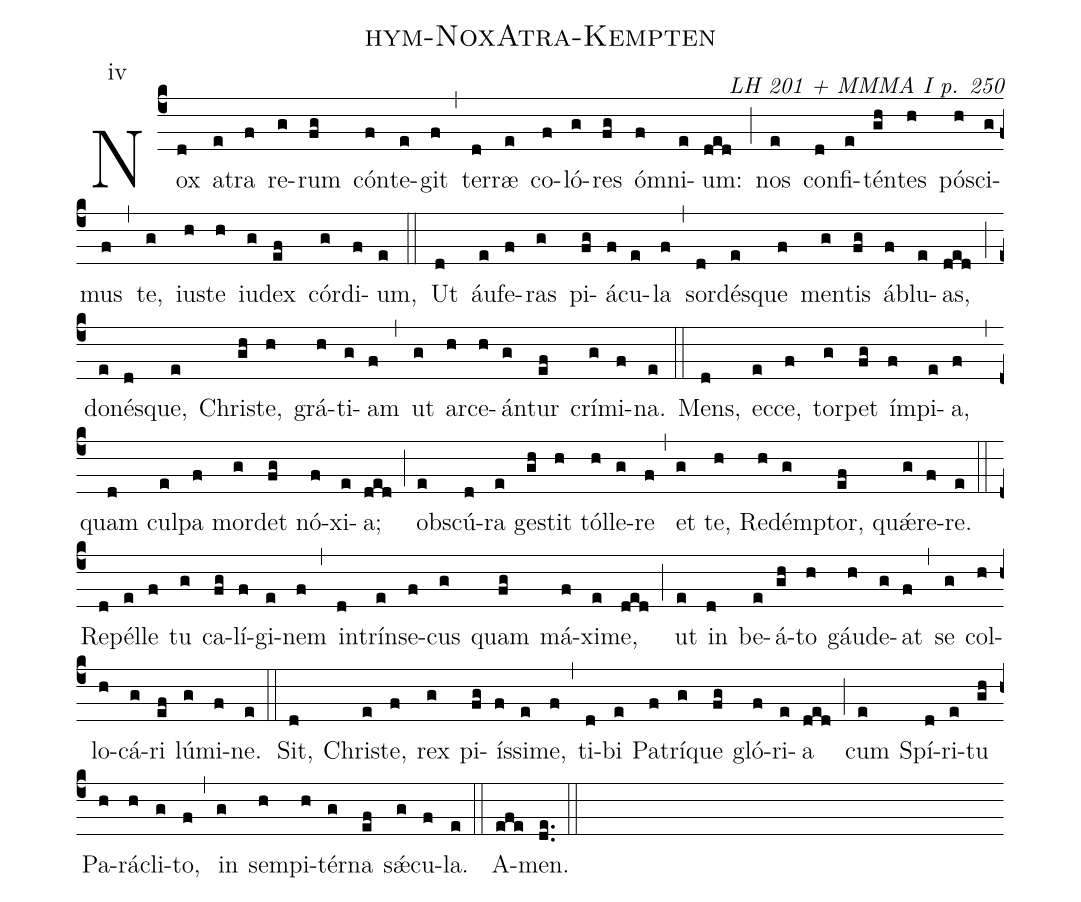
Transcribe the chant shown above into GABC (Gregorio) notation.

name: hym-NoxAtra-Kempten;
commentary: LH 201 + MMMA I p. 250;
annotation: iv;
%%
(c4) Nox(d) a(e)tra(f) re(g)rum(fg) cón(f)te(e)git(f) (,)
ter(d)ræ(e) co(f)ló(g)res(fg) óm(f)ni(e)um:(ded) (;)
nos(e) con(d)fi(e)tén(gh)tes(h) pó(h)sci(g)mus(f) (,)
te,(g) iu(h)ste(h) iu(g)dex(ef) cór(g)di(f)um,(e) (::)
Ut(d) áu(e)fe(f)ras(g) pi(fg)á(f)cu(e)la(f) (,)
sor(d)dés(e)que(f) men(g)tis(fg) á(f)blu(e)as,(ded) (;)
do(e)nés(d)que,(e) Chri(gh)ste,(h) grá(h)ti(g)am(f) (,)
ut(g) ar(h)ce(h)án(g)tur(ef) crí(g)mi(f)na.(e) (::)
Mens,(d) ec(e)ce,(f) tor(g)pet(fg) ím(f)pi(e)a,(f) (,)
quam(d) cul(e)pa(f) mor(g)det(fg) nó(f)xi(e)a;(ded) (;)
ob(e)scú(d)ra(e) ge(gh)stit(h) tól(h)le(g)re(f) (,)
et(g) te,(h) Re(h)dém(g)ptor,(ef) quǽ(g)re(f)re.(e) (::)
Re(d)pél(e)le(f) tu(g) ca(fg)lí(f)gi(e)nem(f) (,)
in(d)trín(e)se(f)cus(g) quam(fg) má(f)xi(e)me,(ded) (;)
ut(e) in(d) be(e)á(gh)to(h) gáu(h)de(g)at(f) (,)
se(g) col(h)lo(h)cá(g)ri(ef) lú(g)mi(f)ne.(e) (::)
Sit,(d) Chri(e)ste,(f) rex(g) pi(fg)ís(f)si(e)me,(f) (,)
ti(d)bi(e) Pa(f)trí(g)que(fg) gló(f)ri(e)a(ded) (;)
cum(e) Spí(d)ri(e)tu(gh) Pa(h)rá(h)cli(g)to,(f) (,)
in(g) sem(h)pi(h)tér(g)na(ef) sǽ(g)cu(f)la.(e) (::)
A(efe)men.(de..) (::)
